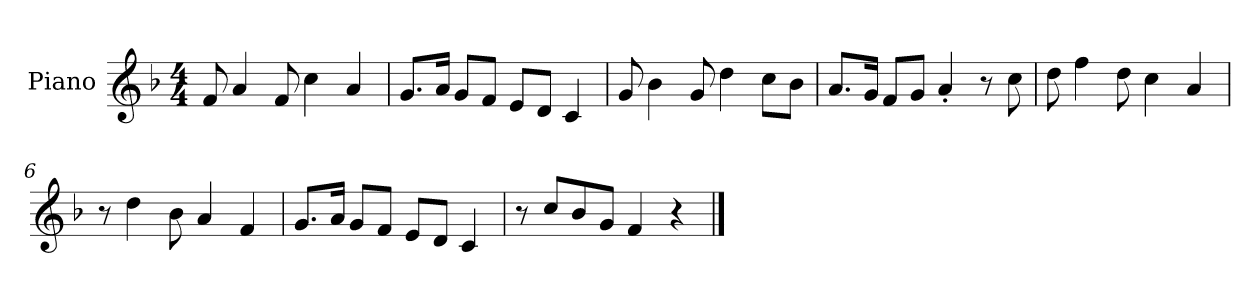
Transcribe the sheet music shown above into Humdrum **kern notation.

**kern
*part1
*staff1
*I"Piano
*I'Pno.
*clefG2
*k[b-]
*M4/4
*MM120
=1
8f/
4a/
8f/
4cc\
4a/
=2
8.g/L
16a/Jk
8g/L
8f/J
8e/L
8d/J
4c/
=3
8g/
4b-\
8g/
4dd\
8cc\L
8b-\J
=4
8.a/L
16g/Jk
8f/L
8g/J
4a'/
8r
8cc\
=5
8dd\
4ff\
8dd\
4cc\
4a/
=6
8r
4dd\
8b-\
4a/
4f/
!!LO:LB:g=z
=7
8.g/L
16a/Jk
8g/L
8f/J
8e/L
8d/J
4c/
=8
8r
8cc/L
8b-/
8g/J
4f/
4r
==
*-
